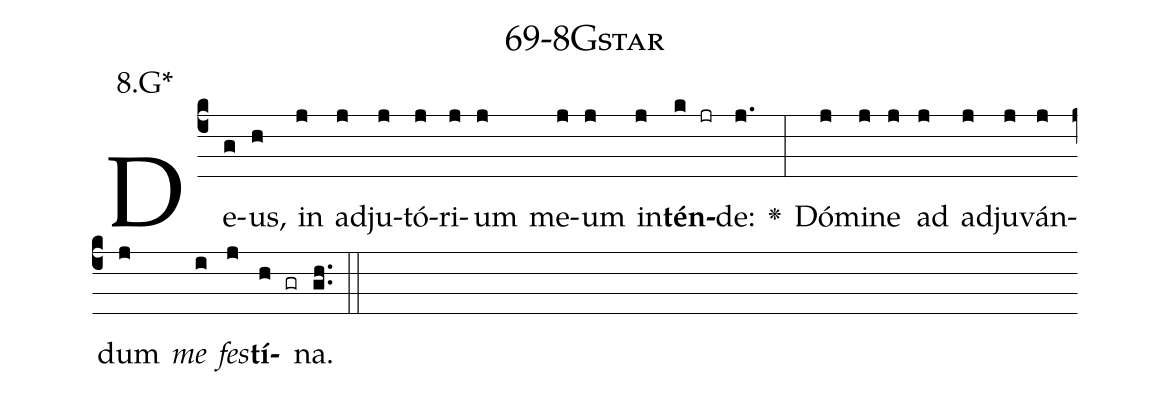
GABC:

name: 69-8Gstar;
annotation: 8.G*;
%%
(c4)De(g)us,(h) in(j) ad(j)ju(j)tó(j)ri(j)um(j) me(j)um(j) in(j)<b>tén</b>(k jr)de:(j.) <v>\greheightstar</v>(:) Dó(j)mi(j)ne(j) ad(j) ad(j)ju(j)ván(j)dum(j) <i>me</i>(i) <i>fes</i>(j)<b>tí</b>(h gr)na.(gh..) (::)


%E(j) u(j) o(i) u(j) a(h) e.(gh..) (::)
